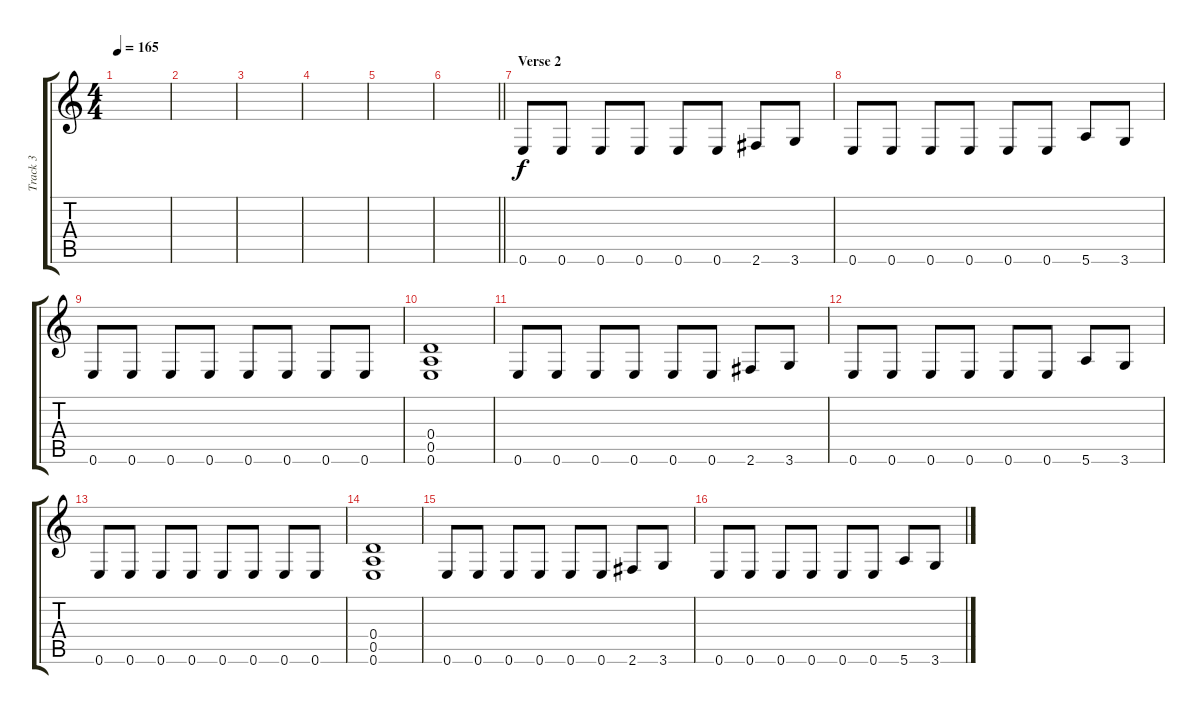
\track ("Track 3" "Track 3") {instrument electricbassfinger}
\staff {score tabs}
\tuning (E4 B3 G3 D3 A2 E2) {hide}
\ts (4 4)
\tempo 165
\clef g2
\ks c
|
|
|
|
|
\barLineRight lightlight
|
\section ("" "Verse 2")
0.6.8 0.6.8 0.6.8 0.6.8 0.6.8 0.6.8 2.6.8 3.6.8 |
0.6.8 0.6.8 0.6.8 0.6.8 0.6.8 0.6.8 5.6.8 3.6.8 |
0.6.8 0.6.8 0.6.8 0.6.8 0.6.8 0.6.8 0.6.8 0.6.8 |
(0.4 0.5 0.6).1 |
0.6.8 0.6.8 0.6.8 0.6.8 0.6.8 0.6.8 2.6.8 3.6.8 |
0.6.8 0.6.8 0.6.8 0.6.8 0.6.8 0.6.8 5.6.8 3.6.8 |
0.6.8 0.6.8 0.6.8 0.6.8 0.6.8 0.6.8 0.6.8 0.6.8 |
(0.4 0.5 0.6).1 |
0.6.8 0.6.8 0.6.8 0.6.8 0.6.8 0.6.8 2.6.8 3.6.8 |
0.6.8 0.6.8 0.6.8 0.6.8 0.6.8 0.6.8 5.6.8 3.6.8
